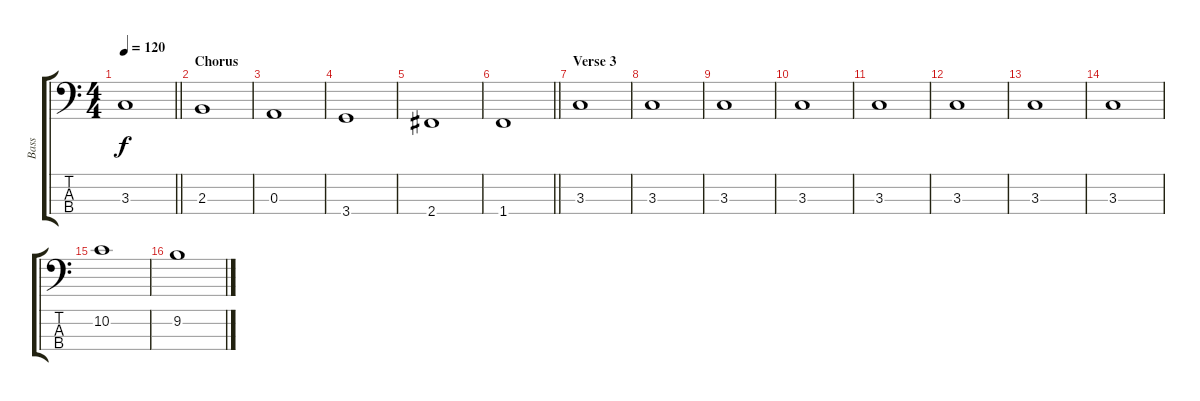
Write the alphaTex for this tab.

\track ("Bass" "Bass") {instrument electricbassfinger}
\staff {score tabs}
\tuning (G2 D2 A1 E1) {hide}
\ts (4 4)
\tempo 120
\clef f4
\barLineRight lightlight
\ks c
3.3.1{dy f} |
\section ("" "Chorus")
2.3.1 |
0.3.1 |
3.4.1 |
2.4.1 |
\barLineRight lightlight
1.4.1 |
\section ("" "Verse 3")
3.3.1 |
3.3.1 |
3.3.1 |
3.3.1 |
3.3.1 |
3.3.1 |
3.3.1 |
3.3.1 |
10.2.1 |
9.2.1
